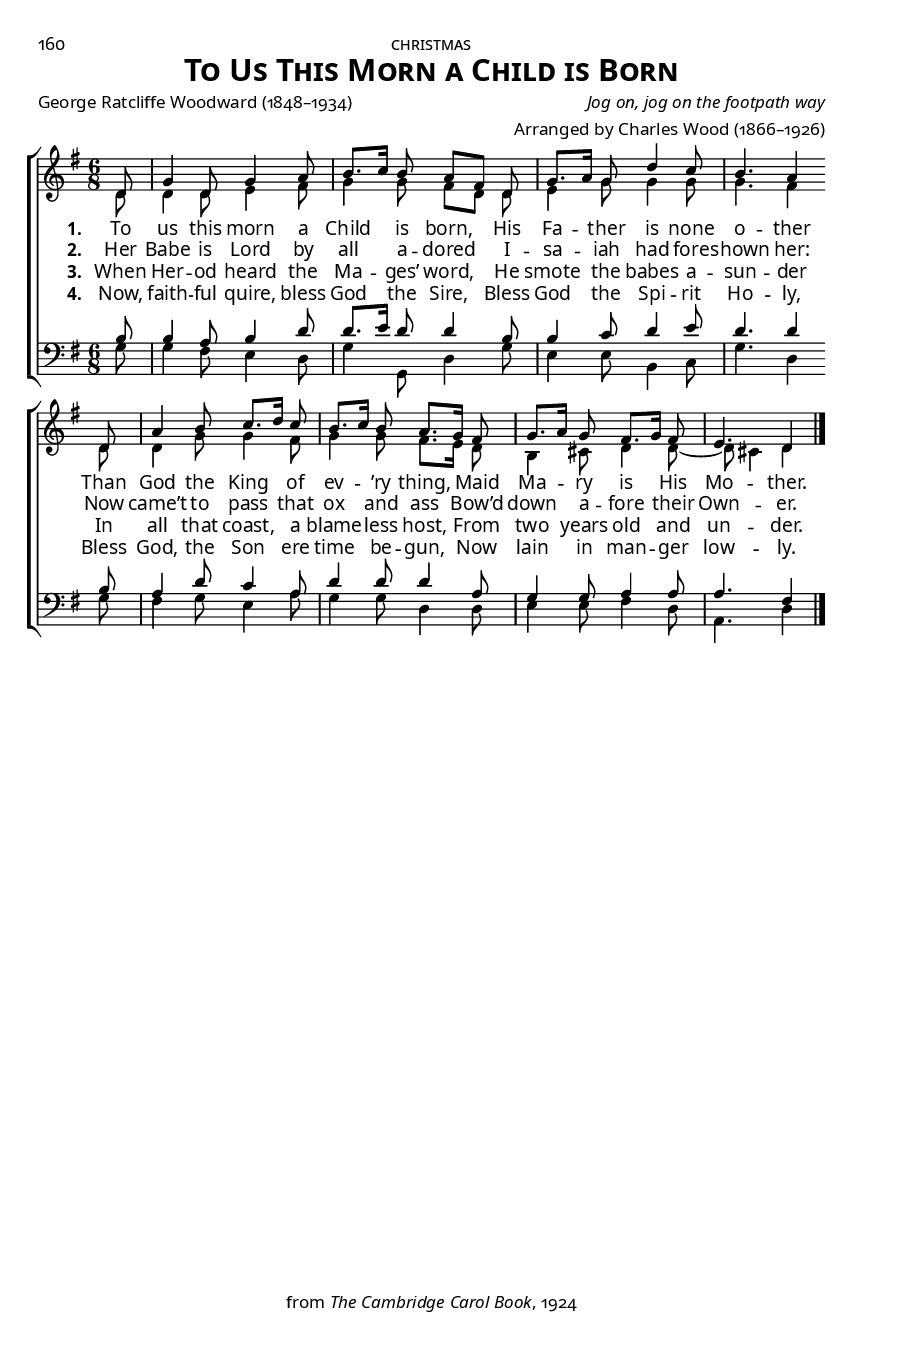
\version "2.14.2"
\include "util.ly"
\header {
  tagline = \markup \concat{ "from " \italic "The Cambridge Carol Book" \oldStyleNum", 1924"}

    title = \markup{\override #'(font-name . "Garamond Premier Pro Semibold"){ \abs-fontsize #15 \smallCapsOldStyle"To Us This Morn a Child is Born"}}
    poet = \markup\oldStyleNum"George Ratcliffe Woodward (1848–1934)"
    composer = \markup{\italic "Jog on, jog on the footpath way"}
    arranger = \markup\oldStyleNum"Arranged by Charles Wood (1866–1926)"
  }
\paper {
  print-all-headers = ##f
  paper-height = 9\in
  paper-width = 6\in
  indent = 0\in
  %system-system-spacing = #'((basic-distance . 10) (padding . 0))
  system-system-spacing =
    #'((basic-distance . 0)
       (minimum-distance . 0)
       (padding . 1)
       (stretchability . 100))
  score-markup-spacing =
    #'((basic-distance . 0)
       (minimum-distance . 0)
       (padding . -20)
       (stretchability . 100))
  ragged-last-bottom = ##t
  ragged-bottom = ##f
  two-sided = ##t
  inner-margin = 0.5\in
  outer-margin = 0.25\in
  top-margin = 0.25\in
  bottom-margin = 0.25\in
  first-page-number = #160
  print-first-page-number = ##t
  headerLine = \markup{\override #'(font-name . "Garamond Premier Pro") \smallCapsOldStyle"christmas"}
  oddHeaderMarkup = \markup\fill-line{
     \override #'(font-name . "Garamond Premier Pro")\abs-fontsize #8.5
     \combine 
        \fill-line{"" \on-the-fly #print-page-number-check-first
        \oldStylePageNum""
        }
        \fill-line{\headerLine}
  }
  evenHeaderMarkup = \markup {
     \override #'(font-name . "Garamond Premier Pro")\abs-fontsize #8.5
     \combine
        \on-the-fly #print-page-number-check-first
        \oldStylePageNum""
        \fill-line{\headerLine}
  }
}
#(set-global-staff-size 15) \paper{ #(define fonts (make-pango-font-tree "GoudyOlSt BT" "Garamond Premier Pro" "Garamond Premier Pro" (/ 15 20))) }
global = {
  \key g \major
  \time 6/8
  \autoBeamOff
  \override DynamicLineSpanner #'staff-padding = #0.0
  \override DynamicLineSpanner #'Y-extent = #'(-1 . 1)
}

sopMusic = \relative c' {
  \partial 8 d8 |
  g4 d8 g4 a8 |
  b8.[ c16] b8 a[ fis] d |
  g8.[ a16] g8 d'4 c8 |
  b4. a4 \bar""\break d,8 |
  
  a'4 b8 c8.[ d16] c8 |
  b8.[ c16] b8 a8.[ g16] fis8 |
  g8.[ a16] g8 fis8.[ g16] fis8 |
  \partial 8*5 e4. d4 \bar "|."
}
sopWords = \lyricmode {
  
}

altoMusic = \relative c' {
  d8 |
  d4 d8 e4 fis8 |
  g4 g8 fis[ d] d |
  e4 g8 g4 g8 |
  g4. fis4 d8 |
  
  d4 g8 g4 fis8 |
  g4 g8 fis8.[ e16] d8 |
  b4 cis8 d4 d8~ |
  d cis!4 d4 \bar "|."
}
altoWords = \lyricmode {  
  \dropLyricsIX
  \set stanza = #"1. "
  To us this morn a Child is born,
  His Fa -- ther is none o -- ther
  Than God the King of ev -- ’ry thing,
  Maid Ma -- ry is His Mo -- ther.
}
altoWordsII = \lyricmode {
  \dropLyricsIX
%\markup\italic
  \set stanza = #"2. "
  Her Babe is Lord by all a -- dored
  I -- sa -- iah had fore -- shown her:
  Now came’t to pass that ox and ass
  Bow’d down a -- fore their Own -- er.
  \set ignoreMelismata = ##t
}
altoWordsIII = \lyricmode {
  \dropLyricsIX
  \set stanza = #"3. "
  When Her -- od heard the Ma -- ges’ word,
  He smote the babes a -- sun -- der
  In all that coast, a blame -- less host,
  From two years old and un -- der.
  \set ignoreMelismata = ##t
}
altoWordsIV = \lyricmode {
  \dropLyricsIX
  \set stanza = #"4. "
  Now, faith -- ful quire, bless God the Sire,
  Bless God the Spi -- rit Ho -- ly,
  Bless God, the Son ere time be -- gun,
  Now lain in man -- ger low -- ly.
  \set ignoreMelismata = ##t
}
altoWordsV = \lyricmode {
  \set stanza = #"5. "
  \set ignoreMelismata = ##t
}
altoWordsVI = \lyricmode {
  \set stanza = #"6. "
  \set ignoreMelismata = ##t
}
tenorMusic = \relative c' {
  b8 |
  b4 a8 b4 d8 |
  d8.[ e16] d8 d4 b8 |
  b4 c8 d4 e8 |
  d4. d4 b8 |
  
  a4 d8 c4 a8 |
  d4 d8 d4 a8 |
  g4 g8 a4 a8 |
  a4. fis4 \bar "|."
}
tenorWords = \lyricmode {

}

bassMusic = \relative c {
  g'8 |
  g4 fis8 e4 d8 |
  g4 g,8 d'4 g8 |
  e4 e8 b4 c8 |
  g'4. d4 g8 |
  
  fis4 g8 e4 a8 |
  g4 g8 d4 d8 |
  e4 e8 fis4 d8 |
  a4. d4 \bar "|."
}
bassWords = \lyricmode {

}

pianoRH = \relative c' {
  
}
pianoLH = \relative c' {
  
}

\score {
  <<
   \new ChoirStaff <<
    \new Staff = women <<
      \new Voice = "sopranos" { \voiceOne << \global \sopMusic >> }
      \new Voice = "altos" { \voiceTwo << \global \altoMusic >> }
    >>
   \new Staff = men <<
      \clef bass
      \new Voice = "tenors" { \voiceOne << \global \tenorMusic >> }
      \new Voice = "basses" { \voiceTwo << \global \bassMusic >> }
    >>
    \new Lyrics \with { alignAboveContext = #"women" \override VerticalAxisGroup #'nonstaff-relatedstaff-spacing = #'((basic-distance . 1))} \lyricsto "sopranos" \sopWords
    \new Lyrics = "altosVI"  \with { alignBelowContext = #"women" } \lyricsto "basses" \altoWordsVI
    \new Lyrics = "altosV"  \with { alignBelowContext = #"women" } \lyricsto "basses" \altoWordsV
    \new Lyrics = "altosIV"  \with { alignBelowContext = #"women" } \lyricsto "basses" \altoWordsIV
    \new Lyrics = "altosIII"  \with { alignBelowContext = #"women" } \lyricsto "basses" \altoWordsIII
    \new Lyrics = "altosII"  \with { alignBelowContext = #"women" } \lyricsto "basses" \altoWordsII
    \new Lyrics = "altos"  \with { alignBelowContext = #"women" \override VerticalAxisGroup #'nonstaff-relatedstaff-spacing = #'((padding . -0.5))} \lyricsto "basses" \altoWords
    \new Lyrics \with { alignAboveContext = #"men" \override VerticalAxisGroup #'nonstaff-relatedstaff-spacing = #'((basic-distance . 1)) } \lyricsto "tenors" \tenorWords
    \new Lyrics \with { alignBelowContext = #"men" \override VerticalAxisGroup #'nonstaff-relatedstaff-spacing = #'((basic-distance . 1)) } \lyricsto "basses" \bassWords
  >>
%    \new PianoStaff << \new Staff { \new Voice { \pianoRH } } \new Staff { \clef "bass" \pianoLH } >>
  >>
  \layout {
    \context {
      \Score
      %\override SpacingSpanner #'base-shortest-duration = #(ly:make-moment 1 8)
      %\override SpacingSpanner #'common-shortest-duration = #(ly:make-moment 1 4)
    }
    \context {
      % Remove all empty staves
      % \Staff \RemoveEmptyStaves \override VerticalAxisGroup #'remove-first = ##t
    }
  }
  
  \midi {
    %\tempo 4 = 90
    \set Staff.midiInstrument = "flute"
  
    \context {
      \Voice
      \remove "Dynamic_performer"
    }
  }
}
